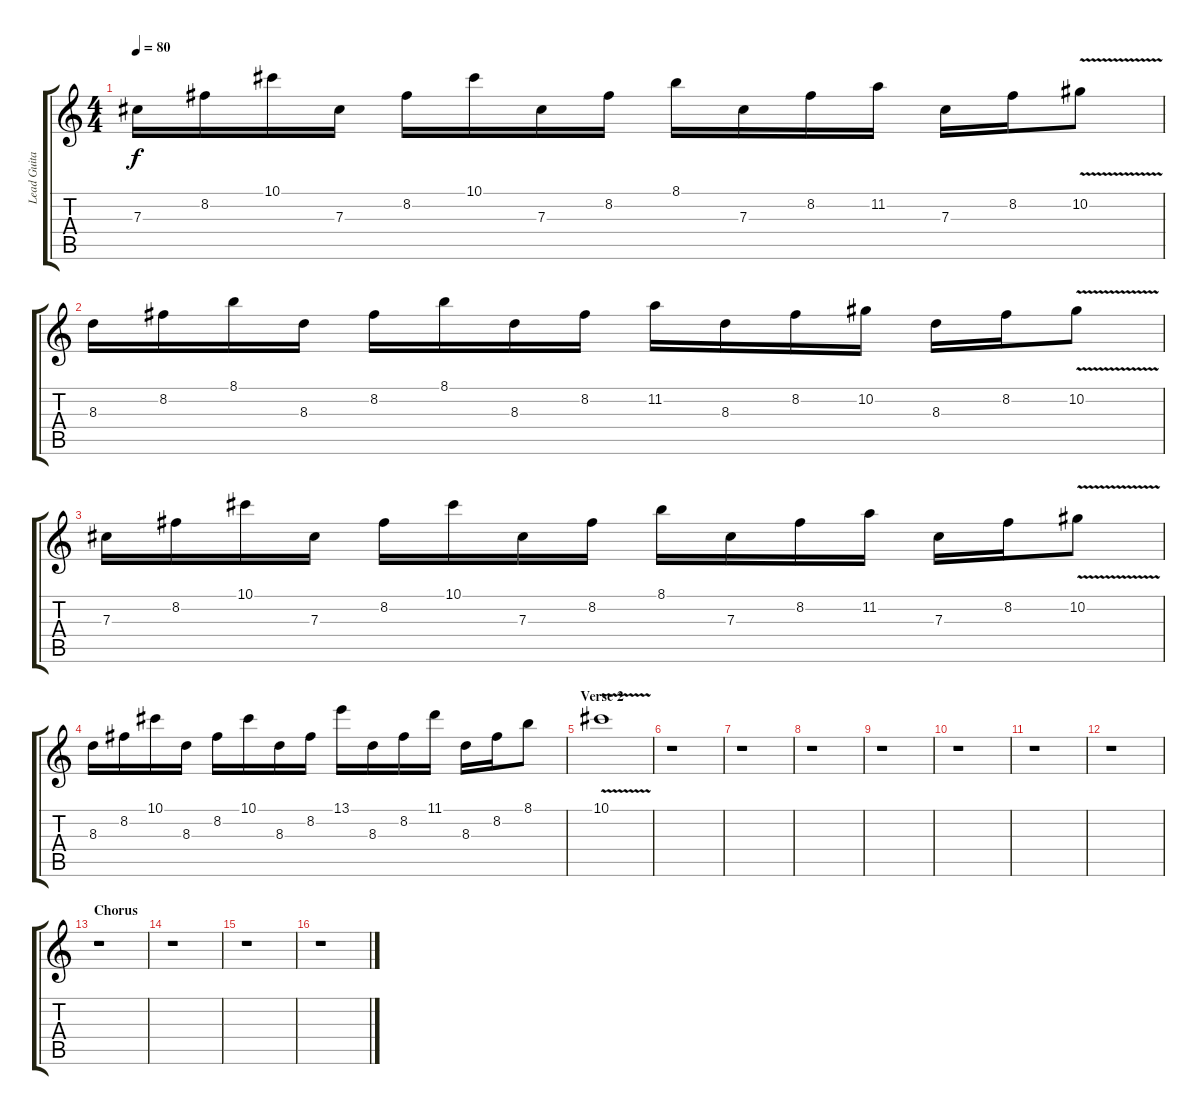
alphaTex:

\track ("Lead Guitar" "Lead Guita") {instrument distortionguitar}
\staff {score tabs}
\tuning (Eb4 Bb3 Gb3 Db3 Ab2 Eb2) {hide}
\ts (4 4)
\tempo 80
\clef g2
\ks c
7.3.16{dy f} 8.2.16 10.1.16 7.3.16 8.2.16 10.1.16 7.3.16 8.2.16 8.1.16 7.3.16 8.2.16 11.2.16 7.3.16 8.2.16 10.2{v}.8 |
8.3.16 8.2.16 8.1.16 8.3.16 8.2.16 8.1.16 8.3.16 8.2.16 11.2.16 8.3.16 8.2.16 10.2.16 8.3.16 8.2.16 10.2{v}.8 |
7.3.16 8.2.16 10.1.16 7.3.16 8.2.16 10.1.16 7.3.16 8.2.16 8.1.16 7.3.16 8.2.16 11.2.16 7.3.16 8.2.16 10.2{v}.8 |
8.3.16 8.2.16 10.1.16 8.3.16 8.2.16 10.1.16 8.3.16 8.2.16 13.1.16 8.3.16 8.2.16 11.1.16 8.3.16 8.2.16 8.1.8 |
\section ("" "Verse 2")
10.1{v}.1 |
r.1 |
r.1 |
r.1 |
r.1 |
r.1 |
r.1 |
r.1 |
\section ("" "Chorus")
r.1 |
r.1 |
r.1 |
r.1
